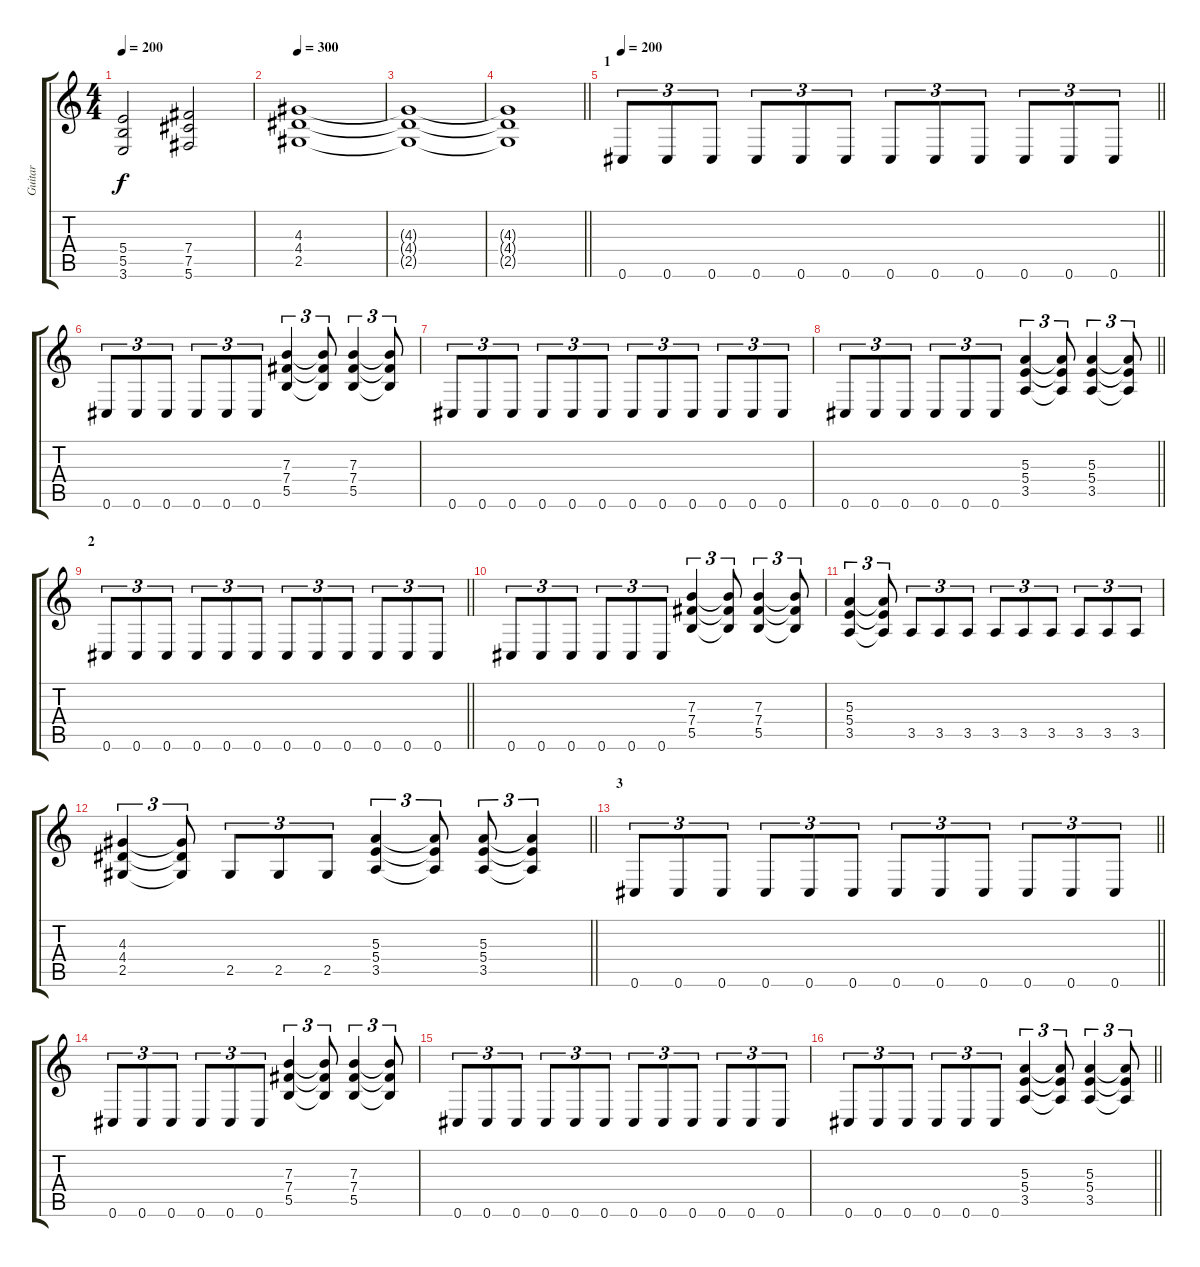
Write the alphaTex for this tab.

\track ("Guitar" "Guitar") {instrument overdrivenguitar}
\staff {score tabs}
\tuning (Db4 Ab3 E3 B2 Gb2 Db2) {hide}
\ts (4 4)
\tempo 200
\clef g2
\ks c
(5.4 5.5 3.6).2{dy f} (7.4 7.5 5.6).2 |
\tempo 300
(4.3 4.4 2.5).1 |
(4.3{t} 4.4{t} 2.5{t}).1 |
\barLineRight lightlight
(4.3{t} 4.4{t} 2.5{t}).1 |
\section ("" "1")
\tempo 200
\barLineRight lightlight
0.6.8{tu (3 2)} 0.6.8{tu (3 2)} 0.6.8{tu (3 2)} 0.6.8{tu (3 2)} 0.6.8{tu (3 2)} 0.6.8{tu (3 2)} 0.6.8{tu (3 2)} 0.6.8{tu (3 2)} 0.6.8{tu (3 2)} 0.6.8{tu (3 2)} 0.6.8{tu (3 2)} 0.6.8{tu (3 2)} |
0.6.8{tu (3 2)} 0.6.8{tu (3 2)} 0.6.8{tu (3 2)} 0.6.8{tu (3 2)} 0.6.8{tu (3 2)} 0.6.8{tu (3 2)} (7.3 7.4 5.5).4{tu (3 2)} (7.3{t} 7.4{t} 5.5{t}).8{tu (3 2)} (7.3 7.4 5.5).4{tu (3 2)} (7.3{t} 7.4{t} 5.5{t}).8{tu (3 2)} |
0.6.8{tu (3 2)} 0.6.8{tu (3 2)} 0.6.8{tu (3 2)} 0.6.8{tu (3 2)} 0.6.8{tu (3 2)} 0.6.8{tu (3 2)} 0.6.8{tu (3 2)} 0.6.8{tu (3 2)} 0.6.8{tu (3 2)} 0.6.8{tu (3 2)} 0.6.8{tu (3 2)} 0.6.8{tu (3 2)} |
\barLineRight lightlight
0.6.8{tu (3 2)} 0.6.8{tu (3 2)} 0.6.8{tu (3 2)} 0.6.8{tu (3 2)} 0.6.8{tu (3 2)} 0.6.8{tu (3 2)} (5.3 5.4 3.5).4{tu (3 2)} (5.3{t} 5.4{t} 3.5{t}).8{tu (3 2)} (5.3 5.4 3.5).4{tu (3 2)} (5.3{t} 5.4{t} 3.5{t}).8{tu (3 2)} |
\section ("" "2")
\barLineRight lightlight
0.6.8{tu (3 2)} 0.6.8{tu (3 2)} 0.6.8{tu (3 2)} 0.6.8{tu (3 2)} 0.6.8{tu (3 2)} 0.6.8{tu (3 2)} 0.6.8{tu (3 2)} 0.6.8{tu (3 2)} 0.6.8{tu (3 2)} 0.6.8{tu (3 2)} 0.6.8{tu (3 2)} 0.6.8{tu (3 2)} |
0.6.8{tu (3 2)} 0.6.8{tu (3 2)} 0.6.8{tu (3 2)} 0.6.8{tu (3 2)} 0.6.8{tu (3 2)} 0.6.8{tu (3 2)} (7.3 7.4 5.5).4{tu (3 2)} (7.3{t} 7.4{t} 5.5{t}).8{tu (3 2)} (7.3 7.4 5.5).4{tu (3 2)} (7.3{t} 7.4{t} 5.5{t}).8{tu (3 2)} |
(5.3 5.4 3.5).4{tu (3 2)} (5.3{t} 5.4{t} 3.5{t}).8{tu (3 2)} 3.5.8{tu (3 2)} 3.5.8{tu (3 2)} 3.5.8{tu (3 2)} 3.5.8{tu (3 2)} 3.5.8{tu (3 2)} 3.5.8{tu (3 2)} 3.5.8{tu (3 2)} 3.5.8{tu (3 2)} 3.5.8{tu (3 2)} |
\barLineRight lightlight
(4.3 4.4 2.5).4{tu (3 2)} (4.3{t} 4.4{t} 2.5{t}).8{tu (3 2)} 2.5.8{tu (3 2)} 2.5.8{tu (3 2)} 2.5.8{tu (3 2)} (5.3 5.4 3.5).4{tu (3 2)} (5.3{t} 5.4{t} 3.5{t}).8{tu (3 2)} (5.3 5.4 3.5).8{tu (3 2)} (5.3{t} 5.4{t} 3.5{t}).4{tu (3 2)} |
\section ("" "3")
\barLineRight lightlight
0.6.8{tu (3 2)} 0.6.8{tu (3 2)} 0.6.8{tu (3 2)} 0.6.8{tu (3 2)} 0.6.8{tu (3 2)} 0.6.8{tu (3 2)} 0.6.8{tu (3 2)} 0.6.8{tu (3 2)} 0.6.8{tu (3 2)} 0.6.8{tu (3 2)} 0.6.8{tu (3 2)} 0.6.8{tu (3 2)} |
0.6.8{tu (3 2)} 0.6.8{tu (3 2)} 0.6.8{tu (3 2)} 0.6.8{tu (3 2)} 0.6.8{tu (3 2)} 0.6.8{tu (3 2)} (7.3 7.4 5.5).4{tu (3 2)} (7.3{t} 7.4{t} 5.5{t}).8{tu (3 2)} (7.3 7.4 5.5).4{tu (3 2)} (7.3{t} 7.4{t} 5.5{t}).8{tu (3 2)} |
0.6.8{tu (3 2)} 0.6.8{tu (3 2)} 0.6.8{tu (3 2)} 0.6.8{tu (3 2)} 0.6.8{tu (3 2)} 0.6.8{tu (3 2)} 0.6.8{tu (3 2)} 0.6.8{tu (3 2)} 0.6.8{tu (3 2)} 0.6.8{tu (3 2)} 0.6.8{tu (3 2)} 0.6.8{tu (3 2)} |
\barLineRight lightlight
0.6.8{tu (3 2)} 0.6.8{tu (3 2)} 0.6.8{tu (3 2)} 0.6.8{tu (3 2)} 0.6.8{tu (3 2)} 0.6.8{tu (3 2)} (5.3 5.4 3.5).4{tu (3 2)} (5.3{t} 5.4{t} 3.5{t}).8{tu (3 2)} (5.3 5.4 3.5).4{tu (3 2)} (5.3{t} 5.4{t} 3.5{t}).8{tu (3 2)}
